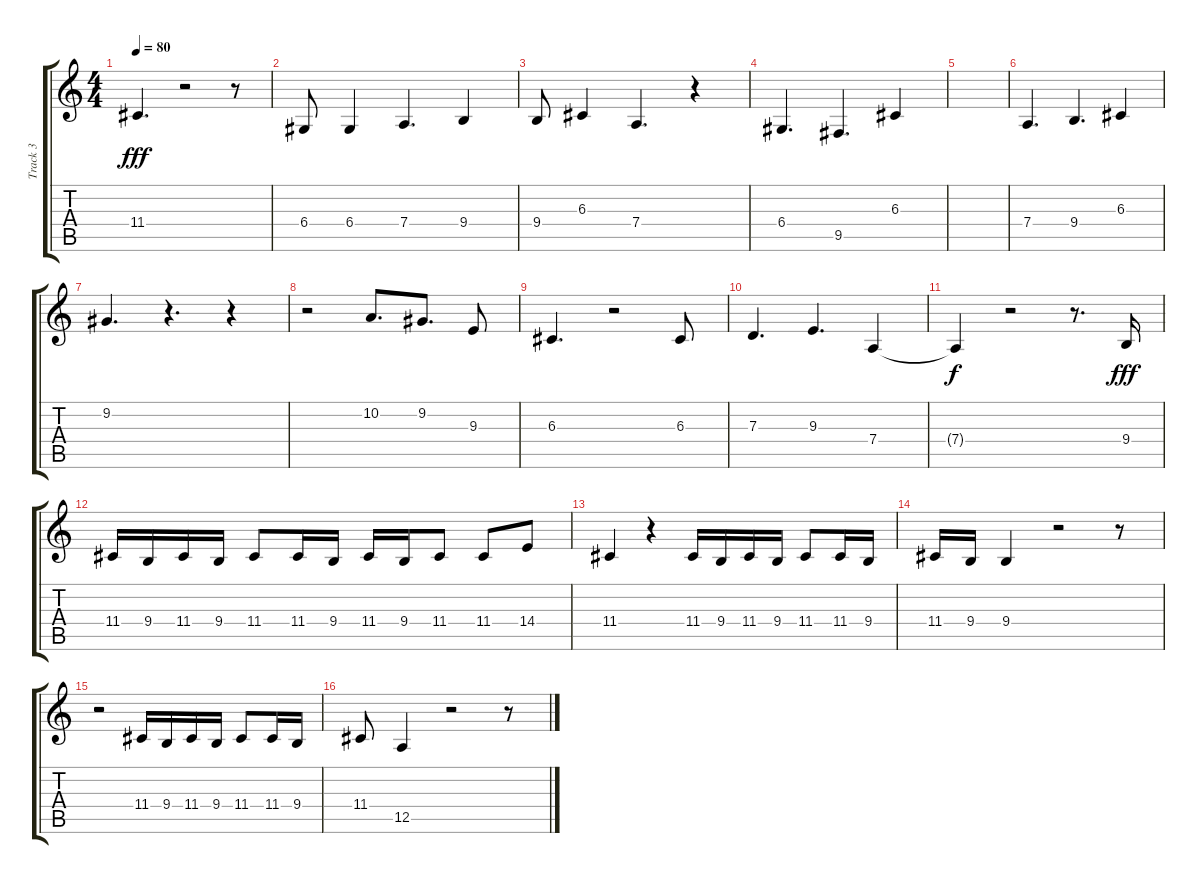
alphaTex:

\track ("Track 3" "Track 3") {instrument viola}
\staff {score tabs}
\tuning (E4 B3 G3 D3 A2 E2) {hide}
\ts (4 4)
\tempo 80
\clef g2
\ks c
11.4.4{d dy fff} r.2 r.8 |
6.4.8 6.4.4 7.4.4{d} 9.4.4 |
9.4.8 6.3.4 7.4.4{d} r.4 |
6.4.4{d} 9.5.4{d} 6.3.4 |
|
7.4.4{d} 9.4.4{d} 6.3.4 |
9.2.4{d} r.4{d} r.4 |
r.2 10.2.8{d} 9.2.8{d} 9.3.8 |
6.3.4{d} r.2 6.3.8 |
7.3.4{d} 9.3.4{d} 7.4.4 |
7.4{t}.4{dy f} r.2 r.8{d} 9.4.16{dy fff} |
11.4.16 9.4.16 11.4.16 9.4.16 11.4.8 11.4.16 9.4.16 11.4.16 9.4.16 11.4.8 11.4.8 14.4.8 |
11.4.4 r.4 11.4.16 9.4.16 11.4.16 9.4.16 11.4.8 11.4.16 9.4.16 |
11.4.16 9.4.16 9.4.4 r.2 r.8 |
r.2 11.4.16 9.4.16 11.4.16 9.4.16 11.4.8 11.4.16 9.4.16 |
11.4.8 12.5.4 r.2 r.8
